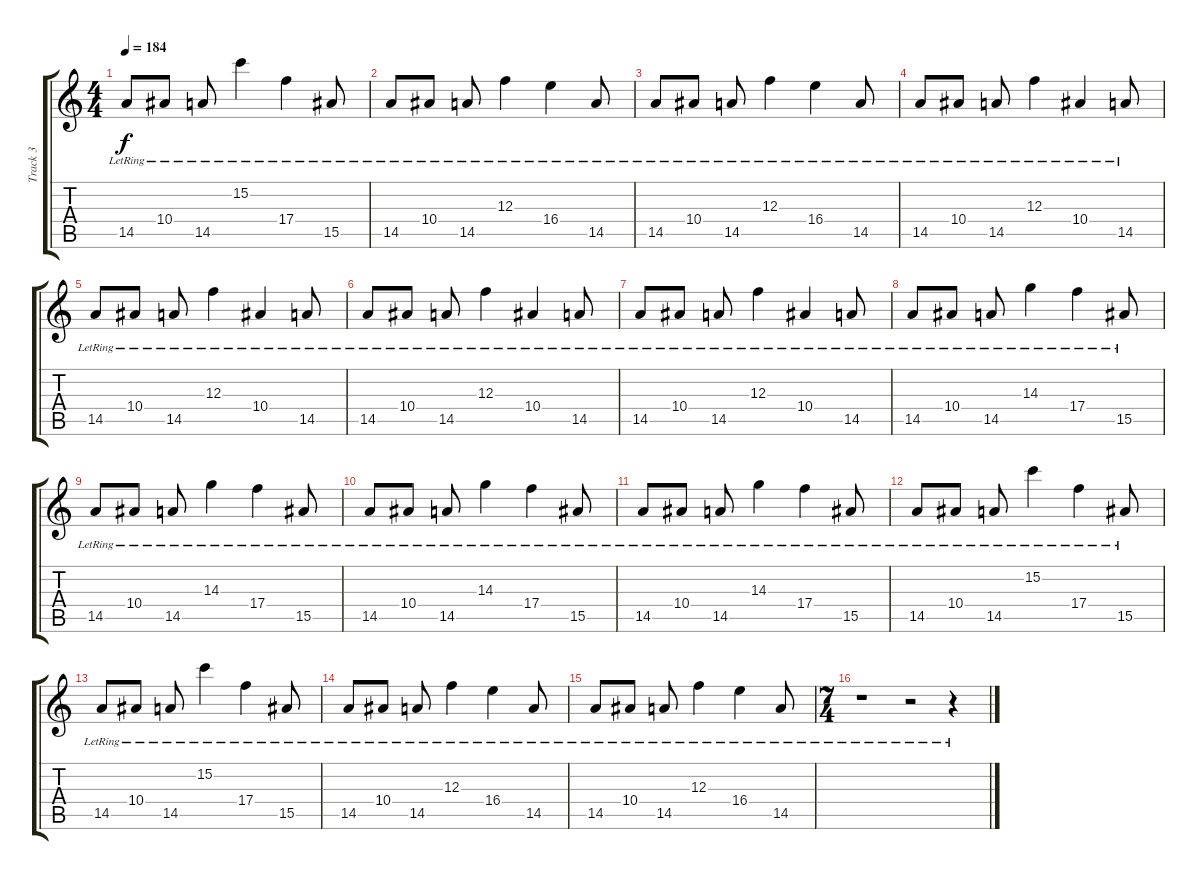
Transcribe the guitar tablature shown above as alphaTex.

\track ("Track 3" "Track 3") {instrument distortionguitar}
\staff {score tabs}
\tuning (D4 A3 F3 C3 G2 C2) {hide}
\ts (4 4)
\tempo 184
\clef g2
\ks c
14.5{lr}.8{dy f} 10.4{lr}.8 14.5{lr}.8 15.2{lr}.4 17.4{lr}.4 15.5{lr}.8 |
14.5{lr}.8 10.4{lr}.8 14.5{lr}.8 12.3{lr}.4 16.4{lr}.4 14.5{lr}.8 |
14.5{lr}.8 10.4{lr}.8 14.5{lr}.8 12.3{lr}.4 16.4{lr}.4 14.5{lr}.8 |
14.5{lr}.8 10.4{lr}.8 14.5{lr}.8 12.3{lr}.4 10.4{lr}.4 14.5{lr}.8 |
14.5{lr}.8 10.4{lr}.8 14.5{lr}.8 12.3{lr}.4 10.4{lr}.4 14.5{lr}.8 |
14.5{lr}.8 10.4{lr}.8 14.5{lr}.8 12.3{lr}.4 10.4{lr}.4 14.5{lr}.8 |
14.5{lr}.8 10.4{lr}.8 14.5{lr}.8 12.3{lr}.4 10.4{lr}.4 14.5{lr}.8 |
14.5{lr}.8 10.4{lr}.8 14.5{lr}.8 14.3{lr}.4 17.4{lr}.4 15.5{lr}.8 |
14.5{lr}.8 10.4{lr}.8 14.5{lr}.8 14.3{lr}.4 17.4{lr}.4 15.5{lr}.8 |
14.5{lr}.8 10.4{lr}.8 14.5{lr}.8 14.3{lr}.4 17.4{lr}.4 15.5{lr}.8 |
14.5{lr}.8 10.4{lr}.8 14.5{lr}.8 14.3{lr}.4 17.4{lr}.4 15.5{lr}.8 |
14.5{lr}.8 10.4{lr}.8 14.5{lr}.8 15.2{lr}.4 17.4{lr}.4 15.5{lr}.8 |
14.5{lr}.8 10.4{lr}.8 14.5{lr}.8 15.2{lr}.4 17.4{lr}.4 15.5{lr}.8 |
14.5{lr}.8 10.4{lr}.8 14.5{lr}.8 12.3{lr}.4 16.4{lr}.4 14.5{lr}.8 |
14.5{lr}.8 10.4{lr}.8 14.5{lr}.8 12.3{lr}.4 16.4{lr}.4 14.5{lr}.8 |
\ts (7 4)
r.1 r.2 r.4
